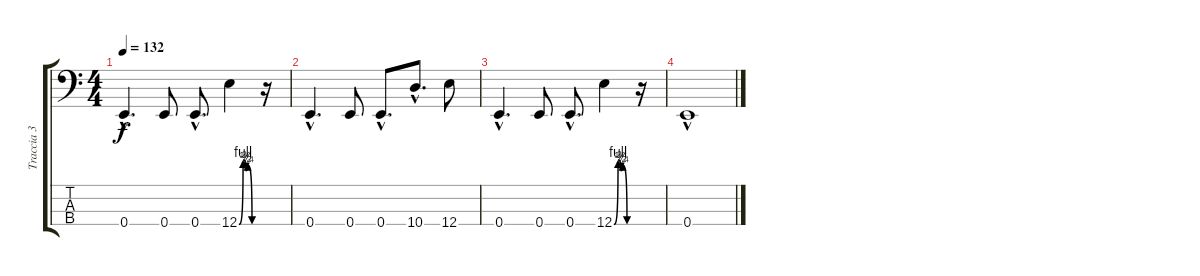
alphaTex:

\track ("Traccia 3" "Traccia 3") {instrument electricbasspick}
\staff {score tabs}
\tuning (G2 D2 A1 E1) {hide}
\ts (4 4)
\tempo 132
\clef f4
\ks c
0.4{hac}.4{d dy f} 0.4.8 0.4{hac}.8{d} 12.4{be (custom 0 0 14 4 23 2 30 3 45 0 60 0)}.4 r.16 |
0.4{hac}.4{d} 0.4.8 0.4{hac}.8{d} 10.4{hac}.8{d} 12.4.8 |
0.4{hac}.4{d} 0.4.8 0.4{hac}.8{d} 12.4{be (custom 0 0 14 4 23 2 30 3 45 0 60 0)}.4 r.16 |
0.4{hac}.1
